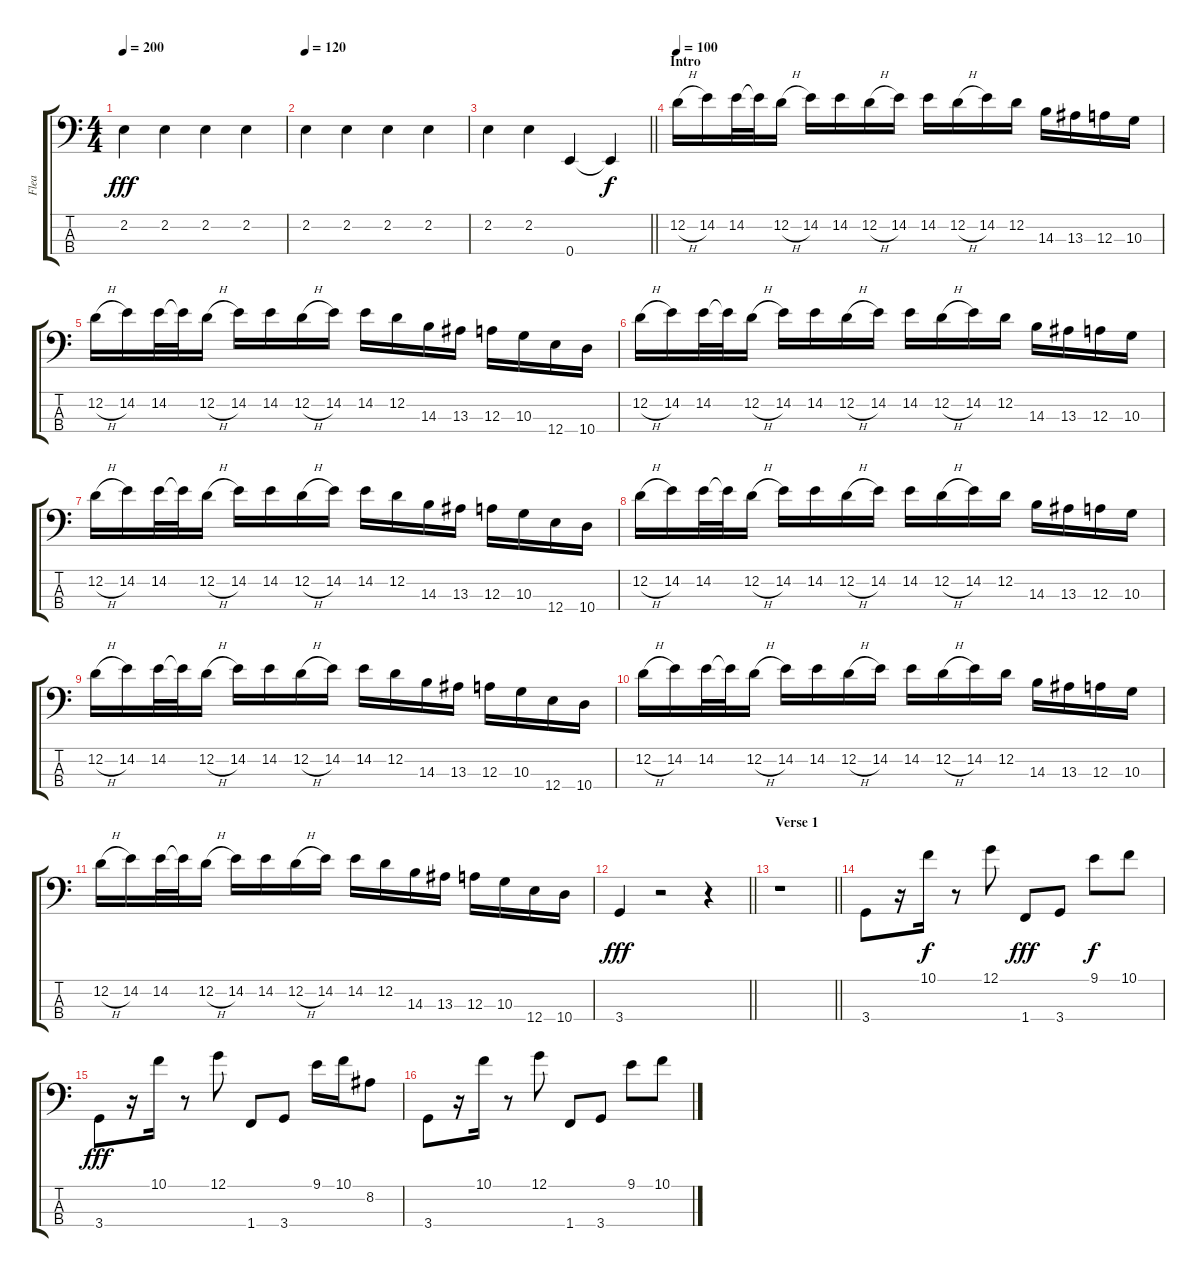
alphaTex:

\track ("Flea" "Flea") {instrument overdrivenguitar}
\staff {score tabs}
\tuning (G2 D2 A1 E1) {hide}
\ts (4 4)
\tempo 200
\clef f4
\ks c
2.2.4{dy fff} 2.2.4 2.2.4 2.2.4 |
\tempo 120
2.2.4 2.2.4 2.2.4 2.2.4 |
\barLineRight lightlight
2.2.4 2.2.4 0.4.4 0.4{t}.4{dy f} |
\section ("" "Intro")
\tempo 100
12.2{h}.16 14.2.16 14.2.32 14.2{t}.32 12.2{h}.16 14.2.16 14.2.16 12.2{h}.16 14.2.16 14.2.16 12.2{h}.16 14.2.16 12.2.16 14.3.16 13.3.16 12.3.16 10.3.16 |
12.2{h}.16 14.2.16 14.2.32 14.2{t}.32 12.2{h}.16 14.2.16 14.2.16 12.2{h}.16 14.2.16 14.2.16 12.2.16 14.3.16 13.3.16 12.3.16 10.3.16 12.4.16 10.4.16 |
12.2{h}.16 14.2.16 14.2.32 14.2{t}.32 12.2{h}.16 14.2.16 14.2.16 12.2{h}.16 14.2.16 14.2.16 12.2{h}.16 14.2.16 12.2.16 14.3.16 13.3.16 12.3.16 10.3.16 |
12.2{h}.16 14.2.16 14.2.32 14.2{t}.32 12.2{h}.16 14.2.16 14.2.16 12.2{h}.16 14.2.16 14.2.16 12.2.16 14.3.16 13.3.16 12.3.16 10.3.16 12.4.16 10.4.16 |
12.2{h}.16 14.2.16 14.2.32 14.2{t}.32 12.2{h}.16 14.2.16 14.2.16 12.2{h}.16 14.2.16 14.2.16 12.2{h}.16 14.2.16 12.2.16 14.3.16 13.3.16 12.3.16 10.3.16 |
12.2{h}.16 14.2.16 14.2.32 14.2{t}.32 12.2{h}.16 14.2.16 14.2.16 12.2{h}.16 14.2.16 14.2.16 12.2.16 14.3.16 13.3.16 12.3.16 10.3.16 12.4.16 10.4.16 |
12.2{h}.16 14.2.16 14.2.32 14.2{t}.32 12.2{h}.16 14.2.16 14.2.16 12.2{h}.16 14.2.16 14.2.16 12.2{h}.16 14.2.16 12.2.16 14.3.16 13.3.16 12.3.16 10.3.16 |
12.2{h}.16 14.2.16 14.2.32 14.2{t}.32 12.2{h}.16 14.2.16 14.2.16 12.2{h}.16 14.2.16 14.2.16 12.2.16 14.3.16 13.3.16 12.3.16 10.3.16 12.4.16 10.4.16 |
\barLineRight lightlight
3.4.4{dy fff instrument electricbassfinger} r.2 r.4 |
\section ("" "Verse 1")
\barLineRight lightlight
r.1 |
3.4.8 r.16 10.1.16{dy f} r.8 12.1.8 1.4.8{dy fff} 3.4.8 9.1.8{dy f} 10.1.8 |
3.4.8{dy fff} r.16 10.1.16 r.8 12.1.8 1.4.8 3.4.8 9.1.16 10.1.16 8.2.8 |
3.4.8 r.16 10.1.16 r.8 12.1.8 1.4.8 3.4.8 9.1.8 10.1.8
